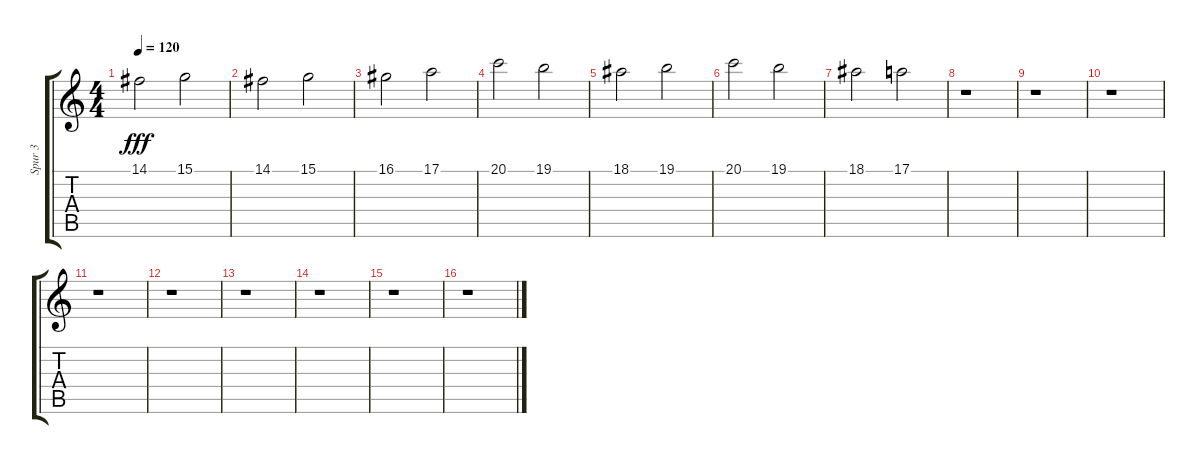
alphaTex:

\track ("Spur 3" "Spur 3") {instrument stringensemble2}
\staff {score tabs}
\tuning (E4 B3 G3 D3 A2 E2) {hide}
\ts (4 4)
\tempo 120
\clef g2
\ks c
14.1.2{dy fff} 15.1.2 |
14.1.2 15.1.2 |
16.1.2 17.1.2 |
20.1.2 19.1.2 |
18.1.2 19.1.2 |
20.1.2 19.1.2 |
18.1.2 17.1.2 |
r.1 |
r.1 |
r.1 |
r.1 |
r.1 |
r.1 |
r.1 |
r.1 |
r.1
